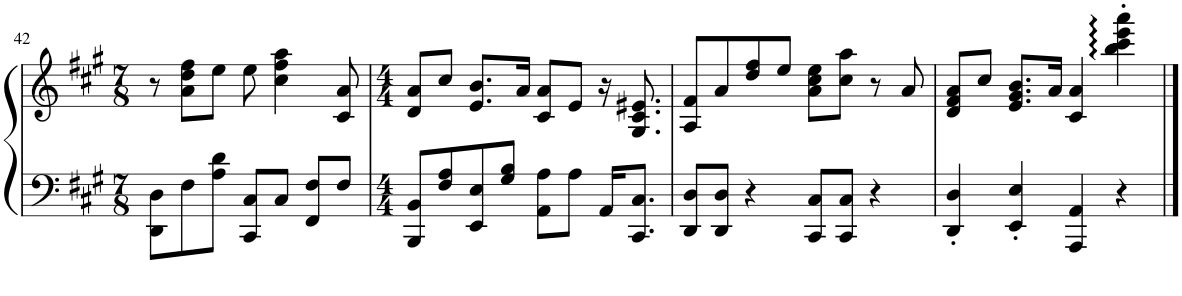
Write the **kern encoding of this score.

**kern	**kern
*part1	*part1
*staff2	*staff1
*I"Piano	*
*I'Pno.	*
!!LO:PB:g=z
*clefF4	*clefG2
*k[f#c#g#]	*k[f#c#g#]
*M7/8	*M7/8
=42	=42
8DD\ 8D\L	8r
8F#\	8a\ 8dd\ 8ff#\L
8A\ 8d\J	8ee\J
8CC#/ 8C#/L	8ee\
8C#/J	4cc#\ 4ff#\ 4aa\
8FF#/ 8F#/L	.
8F#/J	8c#/ 8a/
=43	=43
*M4/4	*M4/4
8BBB/ 8BB/L	8d/ 8a/L
8F#/ 8A/	8cc#/J
8EE/ 8E/	8.e/ 8.b/L
8G#/ 8B/J	.
.	16a/Jk
8AA\ 8A\L	8c#/ 8a/L
8A\J	8e/J
16AA/KL	16r
8.CC#/ 8.C#/J	8.G#/ 8.c#/ 8.e#X/
=44	=44
8DD/ 8D/L	8A/ 8f#/L
8DD/ 8D/J	8a/
4r	8dd/ 8ff#/
.	8ee/J
8CC#/ 8C#/L	8a\ 8cc#\ 8ee\L
8CC#/ 8C#/J	8cc#\ 8aa\J
4r	8r
.	8a/
=45	=45
4DD/' 4D/'	8d/ 8f#/ 8a/L
.	8cc#/J
4EE/' 4E/'	8.e/ 8.g#/ 8.b/L
.	16a/Jk
4AAA/ 4AA/	4c#/ 4a/
4r	4bb\' 4ccc#\' 4eee\' 4aaa\'
==	==
*-	*-
